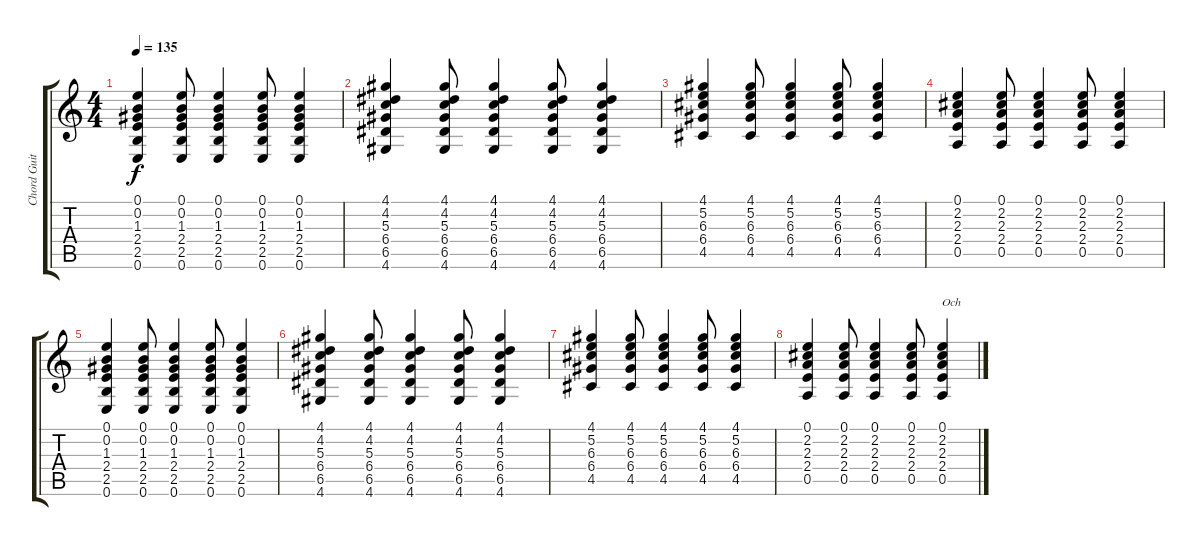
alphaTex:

\track ("Chord Guitar" "Chord Guit") {instrument acousticguitarsteel}
\staff {score tabs}
\tuning (E4 B3 G3 D3 A2 E2) {hide}
\ts (4 4)
\tempo 135
\clef g2
\ks c
(0.1 0.2 1.3 2.4 2.5 0.6).4{dy f} (0.1 0.2 1.3 2.4 2.5 0.6).8 (0.1 0.2 1.3 2.4 2.5 0.6).4 (0.1 0.2 1.3 2.4 2.5 0.6).8 (0.1 0.2 1.3 2.4 2.5 0.6).4 |
(4.1 4.2 5.3 6.4 6.5 4.6).4 (4.1 4.2 5.3 6.4 6.5 4.6).8 (4.1 4.2 5.3 6.4 6.5 4.6).4 (4.1 4.2 5.3 6.4 6.5 4.6).8 (4.1 4.2 5.3 6.4 6.5 4.6).4 |
(4.1 5.2 6.3 6.4 4.5).4 (4.1 5.2 6.3 6.4 4.5).8 (4.1 5.2 6.3 6.4 4.5).4 (4.1 5.2 6.3 6.4 4.5).8 (4.1 5.2 6.3 6.4 4.5).4 |
(0.1 2.2 2.3 2.4 0.5).4 (0.1 2.2 2.3 2.4 0.5).8 (0.1 2.2 2.3 2.4 0.5).4 (0.1 2.2 2.3 2.4 0.5).8 (0.1 2.2 2.3 2.4 0.5).4 |
(0.1 0.2 1.3 2.4 2.5 0.6).4{volume 0} (0.1 0.2 1.3 2.4 2.5 0.6).8 (0.1 0.2 1.3 2.4 2.5 0.6).4 (0.1 0.2 1.3 2.4 2.5 0.6).8 (0.1 0.2 1.3 2.4 2.5 0.6).4 |
(4.1 4.2 5.3 6.4 6.5 4.6).4 (4.1 4.2 5.3 6.4 6.5 4.6).8 (4.1 4.2 5.3 6.4 6.5 4.6).4 (4.1 4.2 5.3 6.4 6.5 4.6).8 (4.1 4.2 5.3 6.4 6.5 4.6).4 |
(4.1 5.2 6.3 6.4 4.5).4 (4.1 5.2 6.3 6.4 4.5).8 (4.1 5.2 6.3 6.4 4.5).4 (4.1 5.2 6.3 6.4 4.5).8 (4.1 5.2 6.3 6.4 4.5).4 |
(0.1 2.2 2.3 2.4 0.5).4 (0.1 2.2 2.3 2.4 0.5).8 (0.1 2.2 2.3 2.4 0.5).4 (0.1 2.2 2.3 2.4 0.5).8 (0.1 2.2 2.3 2.4 0.5).4{txt "Och"}
